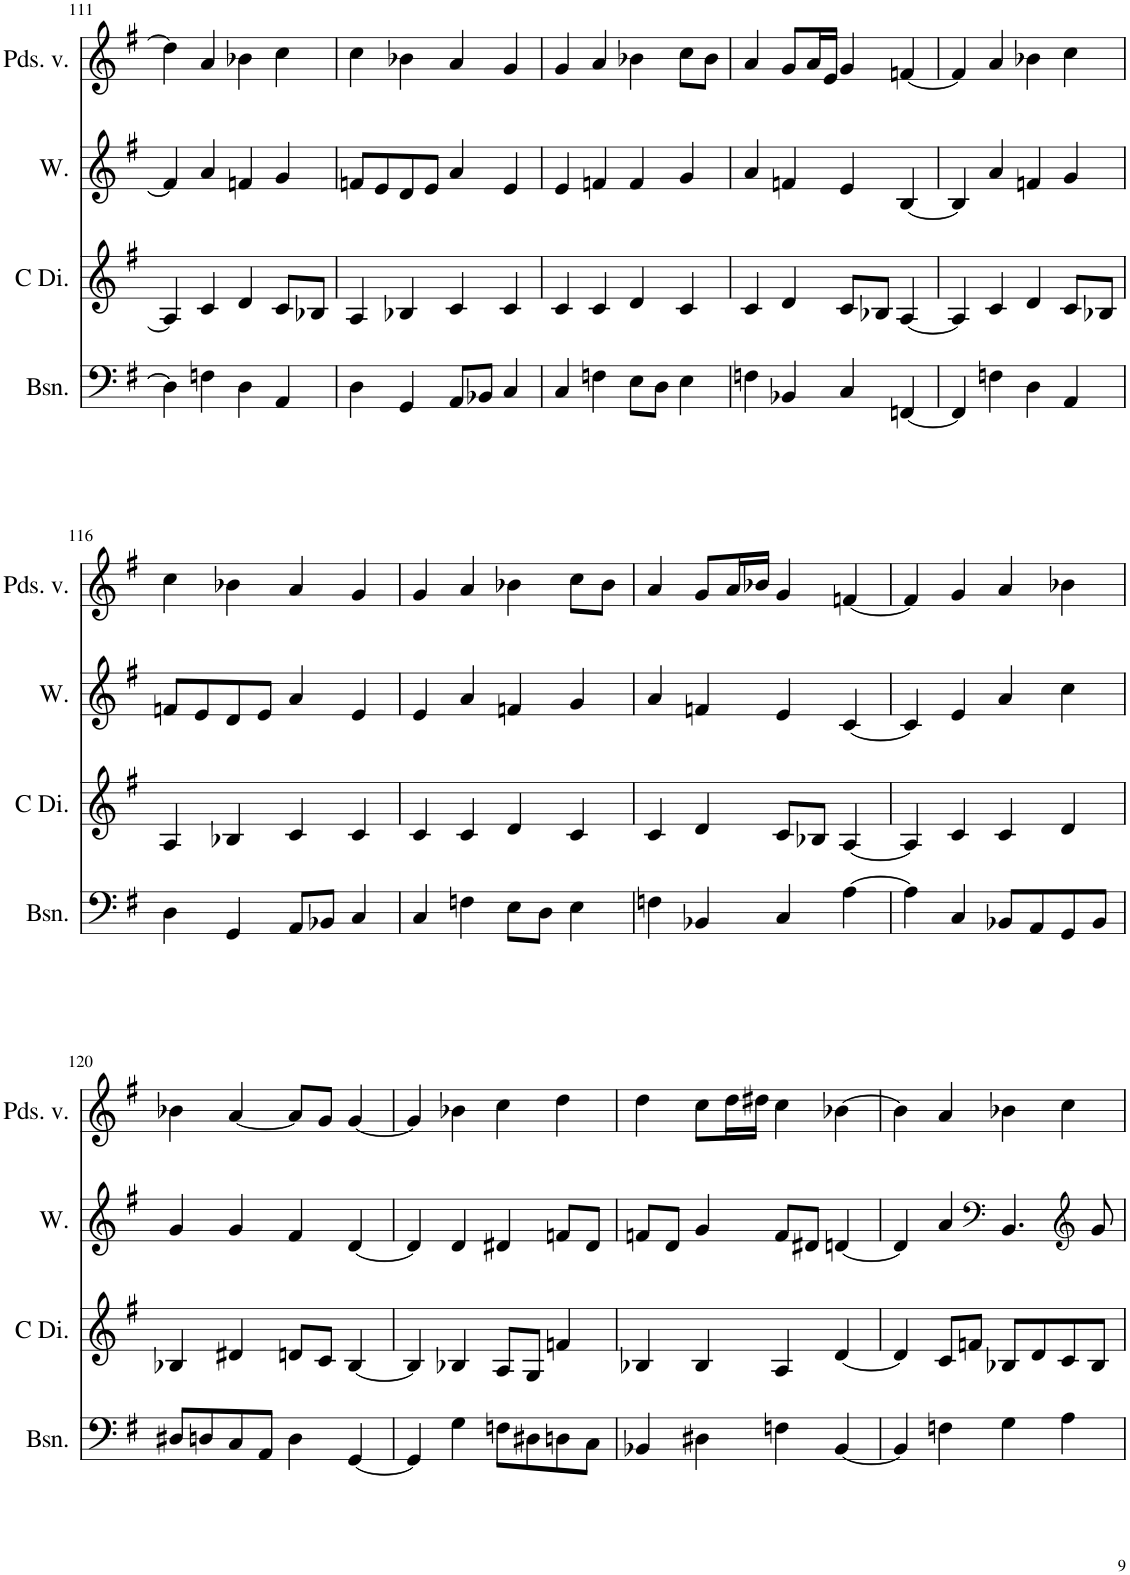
**kern	**kern	**kern	**kern
*part4	*part3	*part2	*part1
*staff4	*staff3	*staff2	*staff1
*I"Bassoon, Bassoon	*I"C Dizi, Piccolo	*I"Winds, Flute	*I"Pardessus de viole, Violin
*I'Bsn.	*I'C Di.	*I'W.	*I'Pds. v.
!!LO:PB:g=z
*clefF4	*clefG2	*clefG2	*clefG2
*	*Trd-7c-12	*	*
*k[f#]	*k[f#]	*k[f#]	*k[f#]
*M4/4	*M4/4	*M4/4	*M4/4
=111	=111	=111	=111
4D\]	4A/]	4f#/]	4dd\]
4Fn\	4c/	4a/	4a/
4D\	4d/	4fn/	4b-X\
4AA/	8c/L	4g/	4cc\
.	8B-X/J	.	.
=112	=112	=112	=112
4D\	4A/	8fn/L	4cc\
.	.	8e/	.
4GG/	4B-X/	8d/	4b-X\
.	.	8e/J	.
8AA/L	4c/	4a/	4a/
8BB-X/J	.	.	.
4C/	4c/	4e/	4g/
=113	=113	=113	=113
4C/	4c/	4e/	4g/
4Fn\	4c/	4fn/	4a/
8E\L	4d/	4f/	4b-X\
8D\J	.	.	.
4E\	4c/	4g/	8cc\L
.	.	.	8b-\J
=114	=114	=114	=114
4Fn\	4c/	4a/	4a/
4BB-X/	4d/	4fn/	8g/L
.	.	.	16a/L
.	.	.	16e/JJ
4C/	8c/L	4e/	4g/
.	8B-X/J	.	.
[4FFn/	[4A/	[4B/	[4fn/
=115	=115	=115	=115
4FF/]	4A/]	4B/]	4f/]
4Fn\	4c/	4a/	4a/
4D\	4d/	4fn/	4b-X\
4AA/	8c/L	4g/	4cc\
.	8B-X/J	.	.
!!LO:LB:g=z
=116	=116	=116	=116
4D\	4A/	8fn/L	4cc\
.	.	8e/	.
4GG/	4B-X/	8d/	4b-X\
.	.	8e/J	.
8AA/L	4c/	4a/	4a/
8BB-X/J	.	.	.
4C/	4c/	4e/	4g/
=117	=117	=117	=117
4C/	4c/	4e/	4g/
4Fn\	4c/	4a/	4a/
8E\L	4d/	4fn/	4b-X\
8D\J	.	.	.
4E\	4c/	4g/	8cc\L
.	.	.	8b-\J
=118	=118	=118	=118
4Fn\	4c/	4a/	4a/
4BB-X/	4d/	4fn/	8g/L
.	.	.	16a/L
.	.	.	16b-X/JJ
4C/	8c/L	4e/	4g/
.	8B-X/J	.	.
[4A\	[4A/	[4c/	[4fn/
=119	=119	=119	=119
4A\]	4A/]	4c/]	4f/]
4C/	4c/	4e/	4g/
8BB-X/L	4c/	4a/	4a/
8AA/	.	.	.
8GG/	4d/	4cc\	4b-X\
8BB-/J	.	.	.
!!LO:LB:g=z
=120	=120	=120	=120
8D#X/L	4B-X/	4g/	4b-X\
8Dn/	.	.	.
8C/	4d#X/	4g/	[4a/
8AA/J	.	.	.
4D\	8dn/L	4f#/	8a/L]
.	8c/J	.	8g/J
[4GG/	[4B-/	[4d/	[4g/
=121	=121	=121	=121
4GG/]	4B-/]	4d/]	4g/]
4G\	4B-X/	4d/	4b-X\
8Fn\L	8A/L	4d#X/	4cc\
8D#X\	8G/J	.	.
8Dn\	4fn/	8fn/L	4dd\
8C\J	.	8d#/J	.
=122	=122	=122	=122
4BB-X/	4B-X/	8fn/L	4dd\
.	.	8d/J	.
4D#X\	4B-/	4g/	8cc\L
.	.	.	16dd\L
.	.	.	16dd#X\JJ
4Fn\	4A/	8f/L	4cc\
.	.	8d#X/J	.
[4BB-/	[4d/	[4dn/	[4b-X\
=123	=123	=123	=123
4BB-/]	4d/]	4d/]	4b-\]
4Fn\	8c/L	4a/	4a/
.	8fn/J	.	.
*	*	*clefF4	*
4G\	8B-X/L	4.BB/	4b-X\
.	8d/	.	.
4A\	8c/	.	4cc\
*	*	*clefG2	*
.	8B-/J	8g/	.
=	=	=	=
*-	*-	*-	*-
